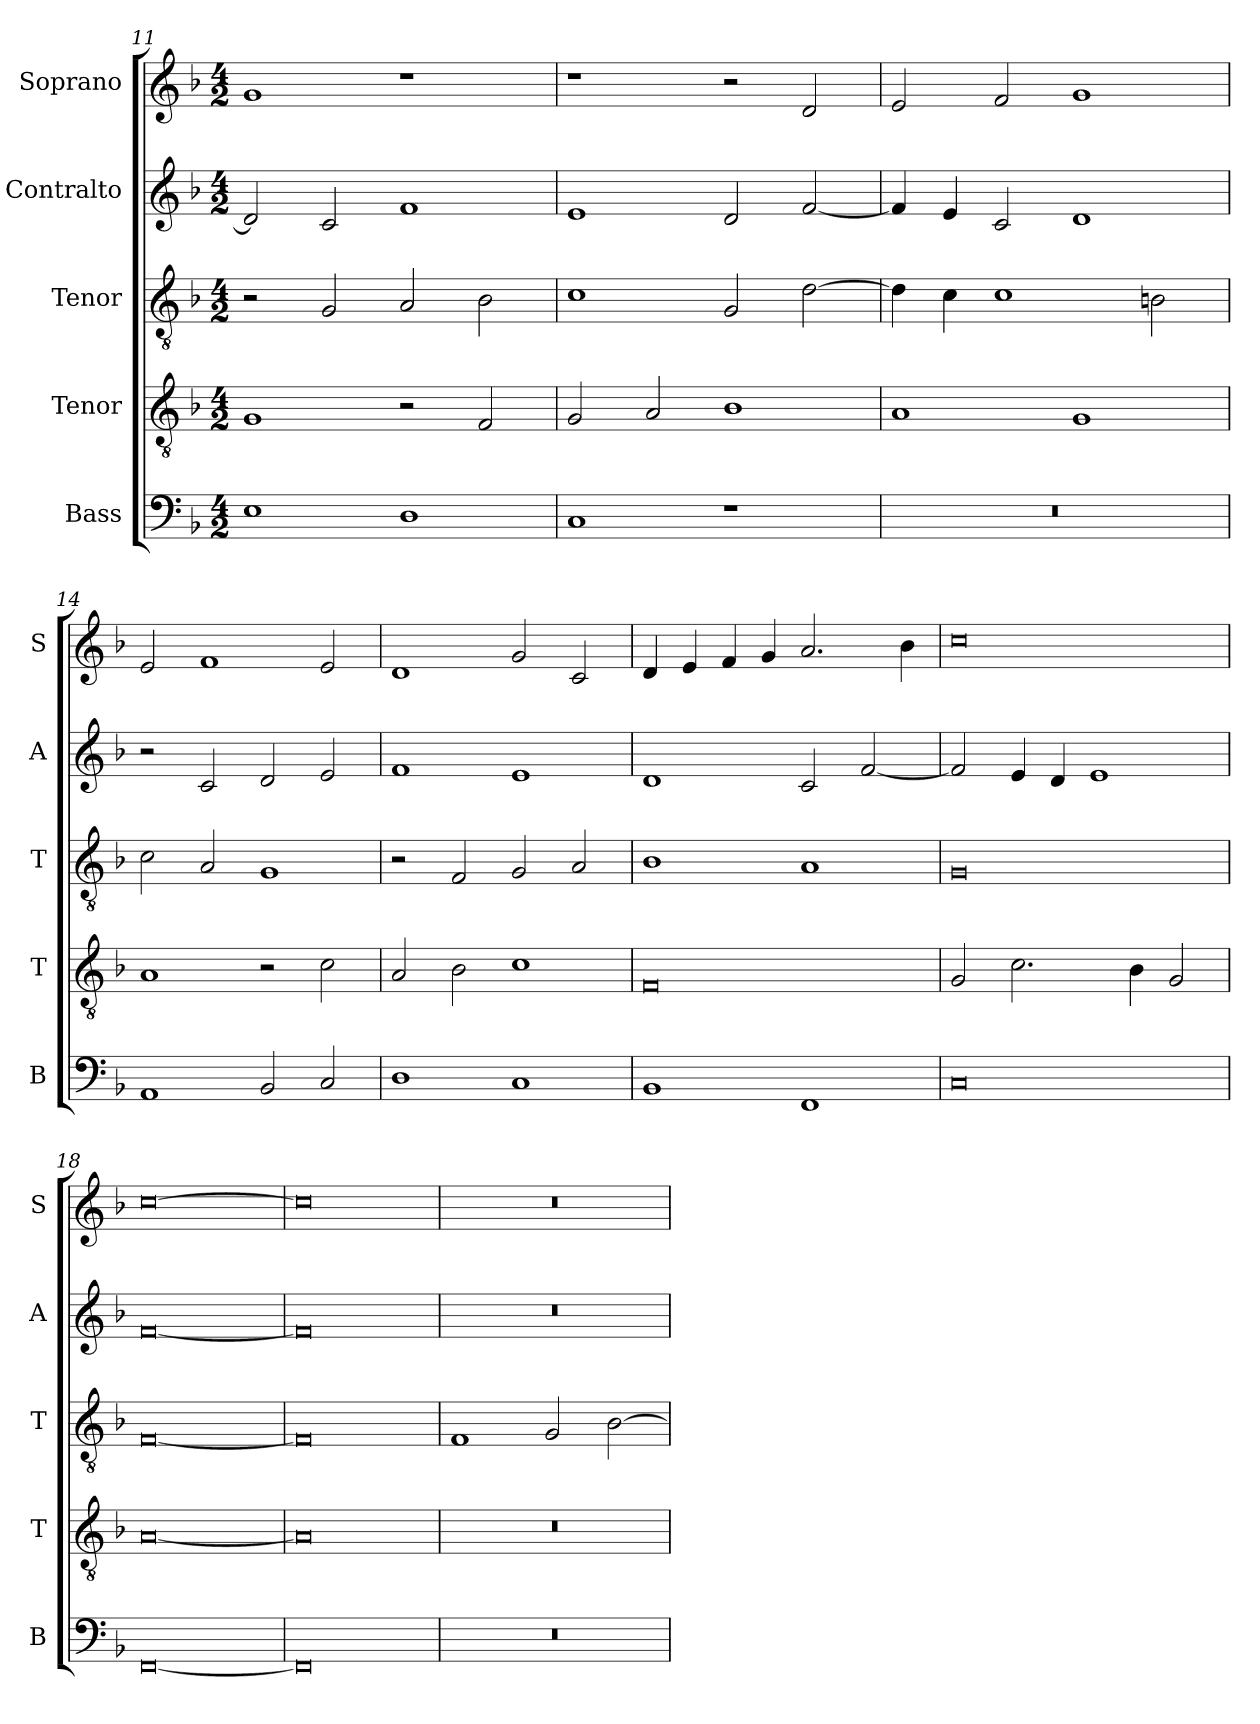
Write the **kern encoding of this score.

**kern	**kern	**kern	**kern	**kern
*part5	*part4	*part3	*part2	*part1
*staff5	*staff4	*staff3	*staff2	*staff1
*I"Bass	*I"Tenor	*I"Tenor	*I"Contralto	*I"Soprano
*I'B	*I'T	*I'T	*I'A	*I'S
*clefF4	*clefGv2	*clefGv2	*clefG2	*clefG2
*k[b-]	*k[b-]	*k[b-]	*k[b-]	*k[b-]
*F:ion	*F:ion	*F:ion	*F:ion	*F:ion
*M4/2	*M4/2	*M4/2	*M4/2	*M4/2
=11	=11	=11	=11	=11
1E	1G	2r	2d]	1g
.	.	2G	2c	.
1D	2r	2A	1f	1r
.	2F	2B-	.	.
=12	=12	=12	=12	=12
1C	2G	1c	1e	1r
.	2A	.	.	.
1r	1B-	2G	2d	2r
.	.	[2d	[2f	2d
=13	=13	=13	=13	=13
0r	1A	4d]	4f]	2e
.	.	4c	4e	.
.	.	1c	2c	2f
.	1G	.	1d	1g
.	.	2Bn	.	.
=14	=14	=14	=14	=14
1AA	1A	2c	2r	2e
.	.	2A	2c	1f
2BB-	2r	1G	2d	.
2C	2c	.	2e	2e
=15	=15	=15	=15	=15
1D	2A	2r	1f	1d
.	2B-	2F	.	.
1C	1c	2G	1e	2g
.	.	2A	.	2c
=16	=16	=16	=16	=16
1BB-	0F	1B-	1d	4d
.	.	.	.	4e
.	.	.	.	4f
.	.	.	.	4g
1FF	.	1A	2c	2.a
.	.	.	[2f	.
.	.	.	.	4b-
=17	=17	=17	=17	=17
0C	2G	0G	2f]	0cc
.	2.c	.	4e	.
.	.	.	4d	.
.	.	.	1e	.
.	4B-	.	.	.
.	2G	.	.	.
=18	=18	=18	=18	=18
[0FF	[0A	[0F	[0f	[0cc
=19	=19	=19	=19	=19
0FF]	0A]	0F]	0f]	0cc]
=20	=20	=20	=20	=20
0r	0r	1F	0r	0r
.	.	2G	.	.
.	.	[2B-	.	.
=	=	=	=	=
*-	*-	*-	*-	*-
